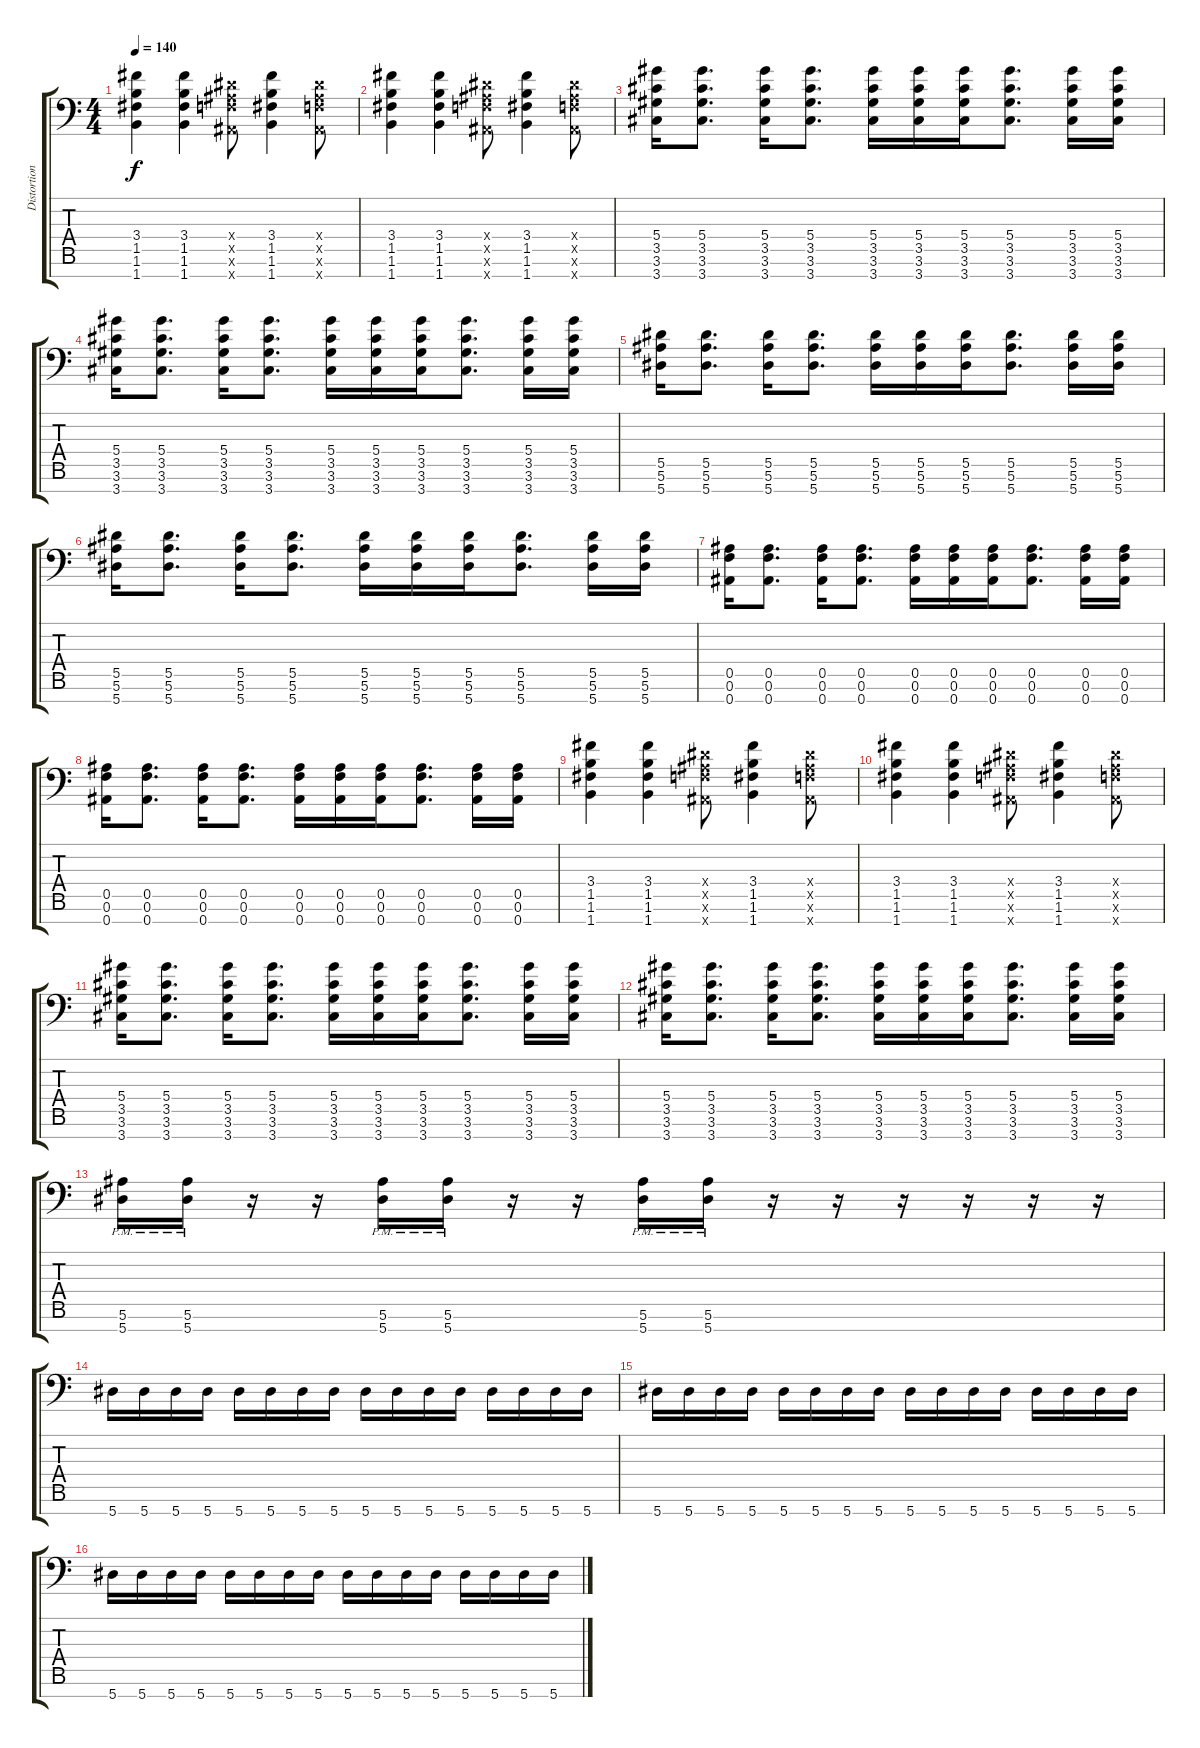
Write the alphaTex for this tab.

\track ("Distortion Two" "Distortion") {instrument distortionguitar}
\staff {score tabs}
\tuning (Eb4 Bb3 F3 Eb3 Bb2 F2 Bb1) {hide}
\ts (4 4)
\tempo 140
\clef f4
\ks c
(3.4 1.5 1.6 1.7).4{dy f} (3.4 1.5 1.6 1.7).4 (0.4{x} 0.5{x} 0.6{x} 0.7{x}).8 (3.4 1.5 1.6 1.7).4 (0.4{x} 0.5{x} 0.6{x} 0.7{x}).8 |
(3.4 1.5 1.6 1.7).4 (3.4 1.5 1.6 1.7).4 (0.4{x} 0.5{x} 0.6{x} 0.7{x}).8 (3.4 1.5 1.6 1.7).4 (0.4{x} 0.5{x} 0.6{x} 0.7{x}).8 |
(5.4 3.5 3.6 3.7).16 (5.4 3.5 3.6 3.7).8{d} (5.4 3.5 3.6 3.7).16 (5.4 3.5 3.6 3.7).8{d} (5.4 3.5 3.6 3.7).16 (5.4 3.5 3.6 3.7).16 (5.4 3.5 3.6 3.7).16 (5.4 3.5 3.6 3.7).8{d} (5.4 3.5 3.6 3.7).16 (5.4 3.5 3.6 3.7).16 |
(5.4 3.5 3.6 3.7).16 (5.4 3.5 3.6 3.7).8{d} (5.4 3.5 3.6 3.7).16 (5.4 3.5 3.6 3.7).8{d} (5.4 3.5 3.6 3.7).16 (5.4 3.5 3.6 3.7).16 (5.4 3.5 3.6 3.7).16 (5.4 3.5 3.6 3.7).8{d} (5.4 3.5 3.6 3.7).16 (5.4 3.5 3.6 3.7).16 |
(5.5 5.6 5.7).16 (5.5 5.6 5.7).8{d} (5.5 5.6 5.7).16 (5.5 5.6 5.7).8{d} (5.5 5.6 5.7).16 (5.5 5.6 5.7).16 (5.5 5.6 5.7).16 (5.5 5.6 5.7).8{d} (5.5 5.6 5.7).16 (5.5 5.6 5.7).16 |
(5.5 5.6 5.7).16 (5.5 5.6 5.7).8{d} (5.5 5.6 5.7).16 (5.5 5.6 5.7).8{d} (5.5 5.6 5.7).16 (5.5 5.6 5.7).16 (5.5 5.6 5.7).16 (5.5 5.6 5.7).8{d} (5.5 5.6 5.7).16 (5.5 5.6 5.7).16 |
(0.5 0.6 0.7).16 (0.5 0.6 0.7).8{d} (0.5 0.6 0.7).16 (0.5 0.6 0.7).8{d} (0.5 0.6 0.7).16 (0.5 0.6 0.7).16 (0.5 0.6 0.7).16 (0.5 0.6 0.7).8{d} (0.5 0.6 0.7).16 (0.5 0.6 0.7).16 |
(0.5 0.6 0.7).16 (0.5 0.6 0.7).8{d} (0.5 0.6 0.7).16 (0.5 0.6 0.7).8{d} (0.5 0.6 0.7).16 (0.5 0.6 0.7).16 (0.5 0.6 0.7).16 (0.5 0.6 0.7).8{d} (0.5 0.6 0.7).16 (0.5 0.6 0.7).16 |
(3.4 1.5 1.6 1.7).4 (3.4 1.5 1.6 1.7).4 (0.4{x} 0.5{x} 0.6{x} 0.7{x}).8 (3.4 1.5 1.6 1.7).4 (0.4{x} 0.5{x} 0.6{x} 0.7{x}).8 |
(3.4 1.5 1.6 1.7).4 (3.4 1.5 1.6 1.7).4 (0.4{x} 0.5{x} 0.6{x} 0.7{x}).8 (3.4 1.5 1.6 1.7).4 (0.4{x} 0.5{x} 0.6{x} 0.7{x}).8 |
(5.4 3.5 3.6 3.7).16 (5.4 3.5 3.6 3.7).8{d} (5.4 3.5 3.6 3.7).16 (5.4 3.5 3.6 3.7).8{d} (5.4 3.5 3.6 3.7).16 (5.4 3.5 3.6 3.7).16 (5.4 3.5 3.6 3.7).16 (5.4 3.5 3.6 3.7).8{d} (5.4 3.5 3.6 3.7).16 (5.4 3.5 3.6 3.7).16 |
(5.4 3.5 3.6 3.7).16 (5.4 3.5 3.6 3.7).8{d} (5.4 3.5 3.6 3.7).16 (5.4 3.5 3.6 3.7).8{d} (5.4 3.5 3.6 3.7).16 (5.4 3.5 3.6 3.7).16 (5.4 3.5 3.6 3.7).16 (5.4 3.5 3.6 3.7).8{d} (5.4 3.5 3.6 3.7).16 (5.4 3.5 3.6 3.7).16 |
(5.6{pm} 5.7{pm}).16 (5.6{pm} 5.7{pm}).16 r.16 r.16 (5.6{pm} 5.7{pm}).16 (5.6{pm} 5.7{pm}).16 r.16 r.16 (5.6{pm} 5.7{pm}).16 (5.6{pm} 5.7{pm}).16 r.16 r.16 r.16 r.16 r.16 r.16 |
5.7.16 5.7.16 5.7.16 5.7.16 5.7.16 5.7.16 5.7.16 5.7.16 5.7.16 5.7.16 5.7.16 5.7.16 5.7.16 5.7.16 5.7.16 5.7.16 |
5.7.16 5.7.16 5.7.16 5.7.16 5.7.16 5.7.16 5.7.16 5.7.16 5.7.16 5.7.16 5.7.16 5.7.16 5.7.16 5.7.16 5.7.16 5.7.16 |
5.7.16 5.7.16 5.7.16 5.7.16 5.7.16 5.7.16 5.7.16 5.7.16 5.7.16 5.7.16 5.7.16 5.7.16 5.7.16 5.7.16 5.7.16 5.7.16
